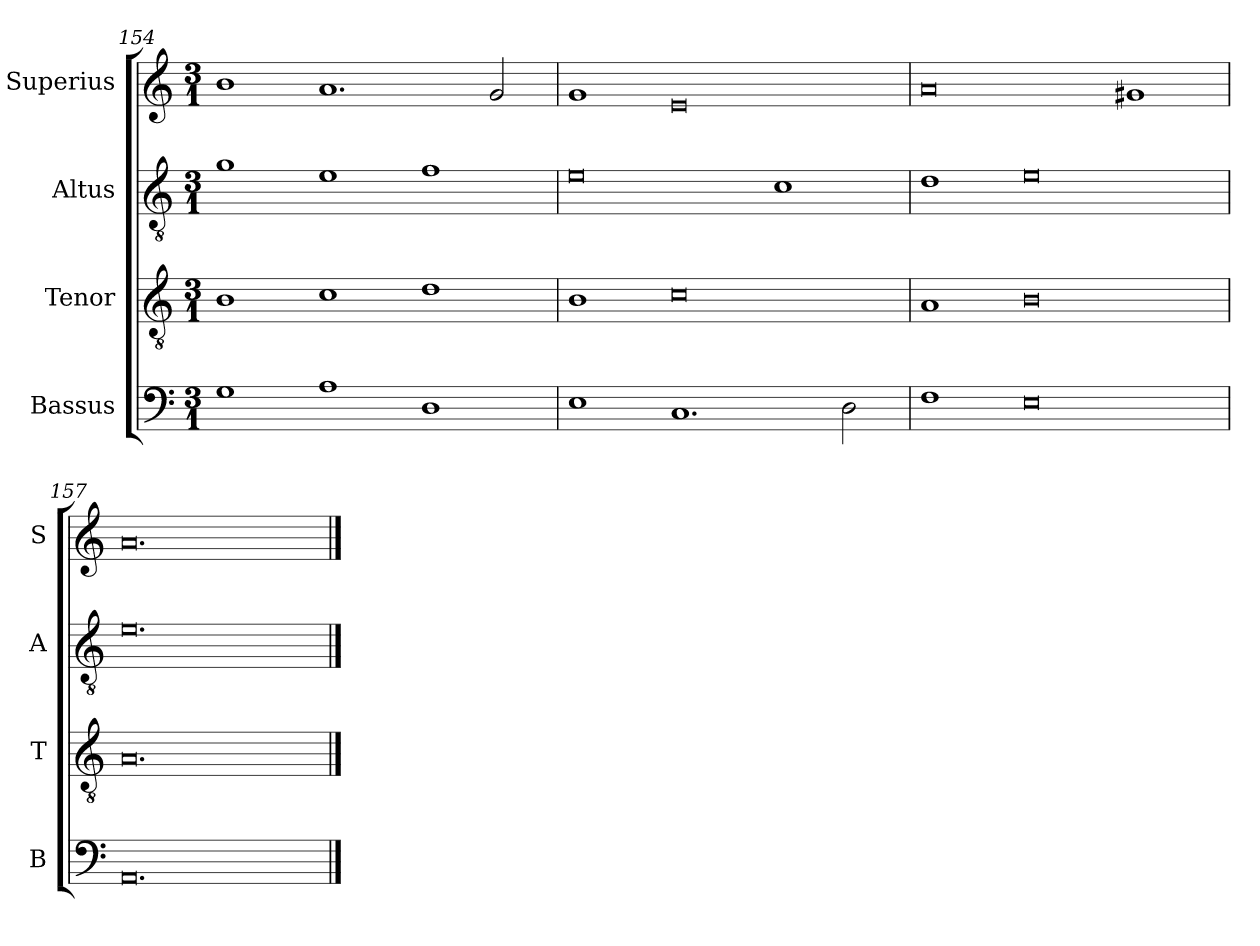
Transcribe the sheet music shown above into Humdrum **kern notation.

**kern	**kern	**kern	**kern
*part4	*part3	*part2	*part1
*staff4	*staff3	*staff2	*staff1
*I"Bassus	*I"Tenor	*I"Altus	*I"Superius
*I'B	*I'T	*I'A	*I'S
*clefF4	*clefGv2	*clefGv2	*clefG2
*k[]	*k[]	*k[]	*k[]
*M3/1	*M3/1	*M3/1	*M3/1
=154	=154	=154	=154
1G	1B	1g	1b
1A	1c	1e	1.a
1D	1d	1f	.
.	.	.	2g/
=155	=155	=155	=155
1E	1B	0e	1g
1.C	0c	.	0e
.	.	1c	.
2D\	.	.	.
=156	=156	=156	=156
1F	1A	1d	0a
0E	0B	0e	.
.	.	.	1g#X
=157	=157	=157	=157
0.AA	0.A	0.e	0.a
==	==	==	==
*-	*-	*-	*-
